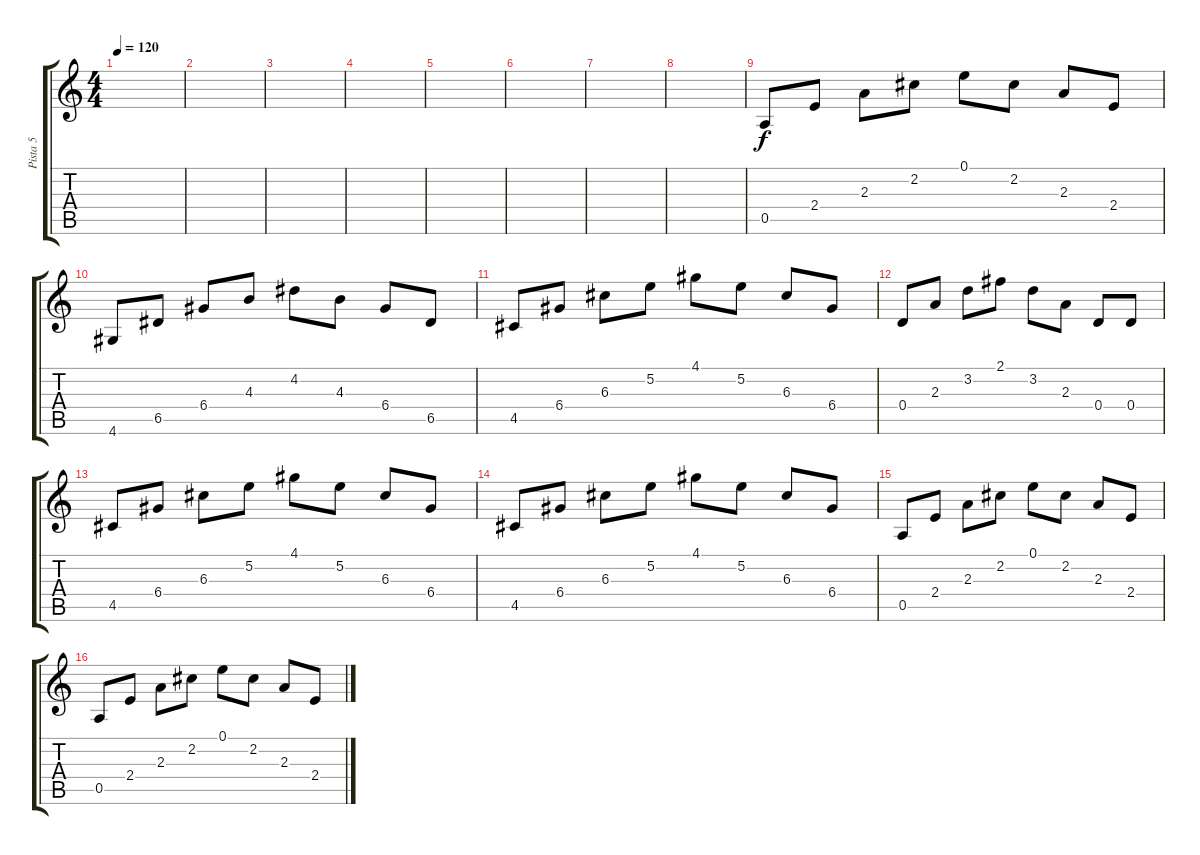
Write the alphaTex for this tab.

\track ("Pista 5" "Pista 5") {instrument distortionguitar}
\staff {score tabs}
\tuning (E4 B3 G3 D3 A2 E2) {hide}
\ts (4 4)
\tempo 120
\clef g2
\ks c
|
|
|
|
|
|
|
|
0.5.8 2.4.8 2.3.8 2.2.8 0.1.8 2.2.8 2.3.8 2.4.8 |
4.6.8 6.5.8 6.4.8 4.3.8 4.2.8 4.3.8 6.4.8 6.5.8 |
4.5.8 6.4.8 6.3.8 5.2.8 4.1.8 5.2.8 6.3.8 6.4.8 |
0.4.8 2.3.8 3.2.8 2.1.8 3.2.8 2.3.8 0.4.8 0.4.8 |
4.5.8 6.4.8 6.3.8 5.2.8 4.1.8 5.2.8 6.3.8 6.4.8 |
4.5.8 6.4.8 6.3.8 5.2.8 4.1.8 5.2.8 6.3.8 6.4.8 |
0.5.8 2.4.8 2.3.8 2.2.8 0.1.8 2.2.8 2.3.8 2.4.8 |
0.5.8 2.4.8 2.3.8 2.2.8 0.1.8 2.2.8 2.3.8 2.4.8
